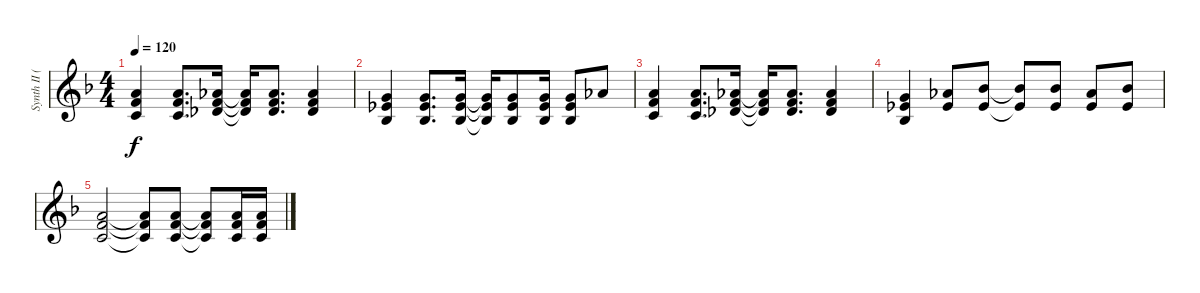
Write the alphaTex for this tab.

\track ("Synth II (1)" "Synth II (") {instrument lead8bassandlead}
\staff {score}
\tuning (E4 B3 G3 D3 A2 E2) {hide}
\ts (4 4)
\tempo 120
\clef g2
\ks f
(1.1 1.2 14.3).4{dy f} (1.1 1.2 14.3).8{d} (4.1 6.2 6.3).16 (4.1{t} 6.2{t} 6.3{t}).16 (4.1 6.2 6.3).8{d} (4.1 6.2 6.3).4 |
(3.1 4.2 3.3).4 (3.1 4.2 3.3).8{d} (3.1 4.2 3.3).16 (3.1{t} 4.2{t} 3.3{t}).16 (3.1 4.2 3.3).8 (3.1 4.2 3.3).16 (3.1 4.2 3.3).8 4.1.8 |
(1.1 1.2 14.3).4 (1.1 1.2 14.3).8{d} (4.1 6.2 6.3).16 (4.1{t} 6.2{t} 6.3{t}).16 (4.1 6.2 6.3).8{d} (4.1 6.2 6.3).4 |
(3.1 4.2 3.3).4 (4.1 4.2).8 (6.1 4.2).8 (6.1{t} 4.2{t}).8 (6.1 4.2).8 (4.1 4.2).8 (6.1 4.2).8 |
(5.1 6.2 5.3).2 (5.1{t} 6.2{t} 5.3{t}).8 (5.1 6.2 5.3).8 (5.1{t} 6.2{t} 5.3{t}).8 (5.1 6.2 5.3).16 (5.1 6.2 5.3).16
